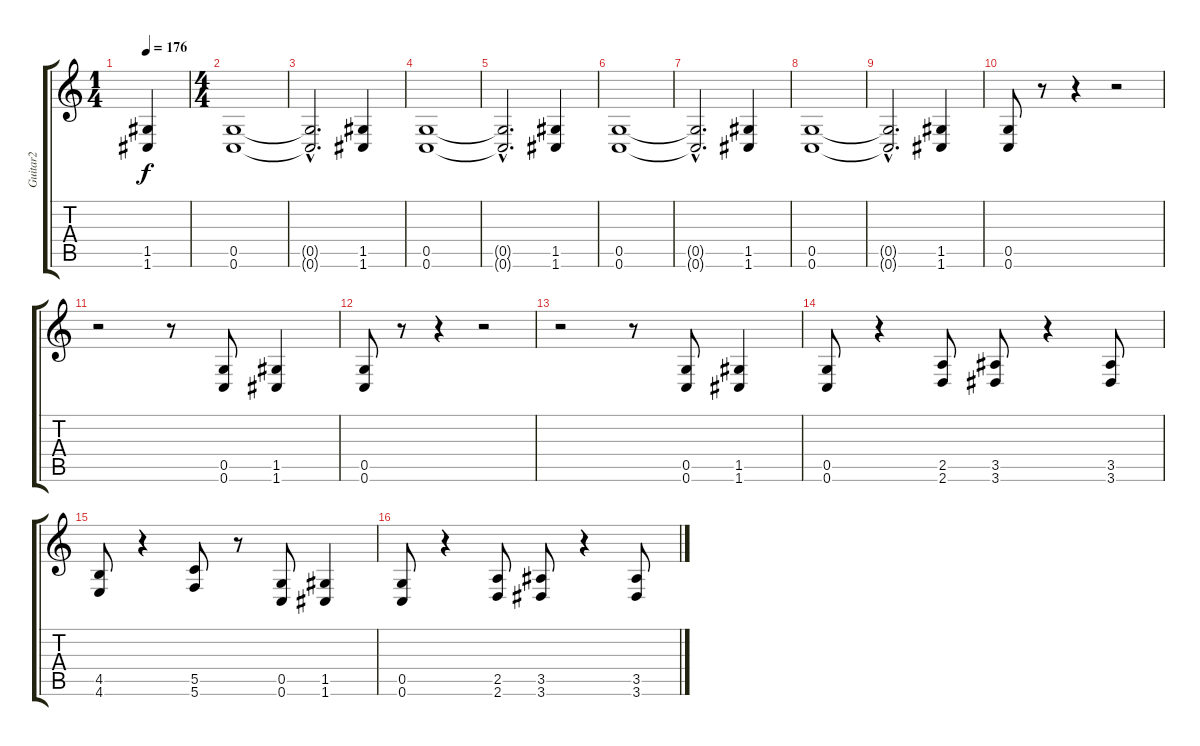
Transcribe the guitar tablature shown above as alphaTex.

\track ("Guitar2" "Guitar2") {instrument distortionguitar}
\staff {score tabs}
\tuning (D4 A3 F3 C3 G2 C2) {hide}
\ts (1 4)
\tempo 176
\clef g2
\ks c
(1.5 1.6).4{dy f instrument distortionguitar} |
\ts (4 4)
(0.5 0.6).1 |
(0.5{hac t} 0.6{hac t}).2{d} (1.5 1.6).4 |
(0.5 0.6).1 |
(0.5{hac t} 0.6{hac t}).2{d} (1.5 1.6).4 |
(0.5 0.6).1 |
(0.5{hac t} 0.6{hac t}).2{d} (1.5 1.6).4 |
(0.5 0.6).1 |
(0.5{hac t} 0.6{hac t}).2{d} (1.5 1.6).4 |
(0.5 0.6).8 r.8 r.4 r.2 |
r.2 r.8 (0.5 0.6).8 (1.5 1.6).4 |
(0.5 0.6).8 r.8 r.4 r.2 |
r.2 r.8 (0.5 0.6).8 (1.5 1.6).4 |
(0.5 0.6).8 r.4 (2.5 2.6).8 (3.5 3.6).8 r.4 (3.5 3.6).8 |
(4.5 4.6).8 r.4 (5.5 5.6).8 r.8 (0.5 0.6).8 (1.5 1.6).4 |
(0.5 0.6).8 r.4 (2.5 2.6).8 (3.5 3.6).8 r.4 (3.5 3.6).8
